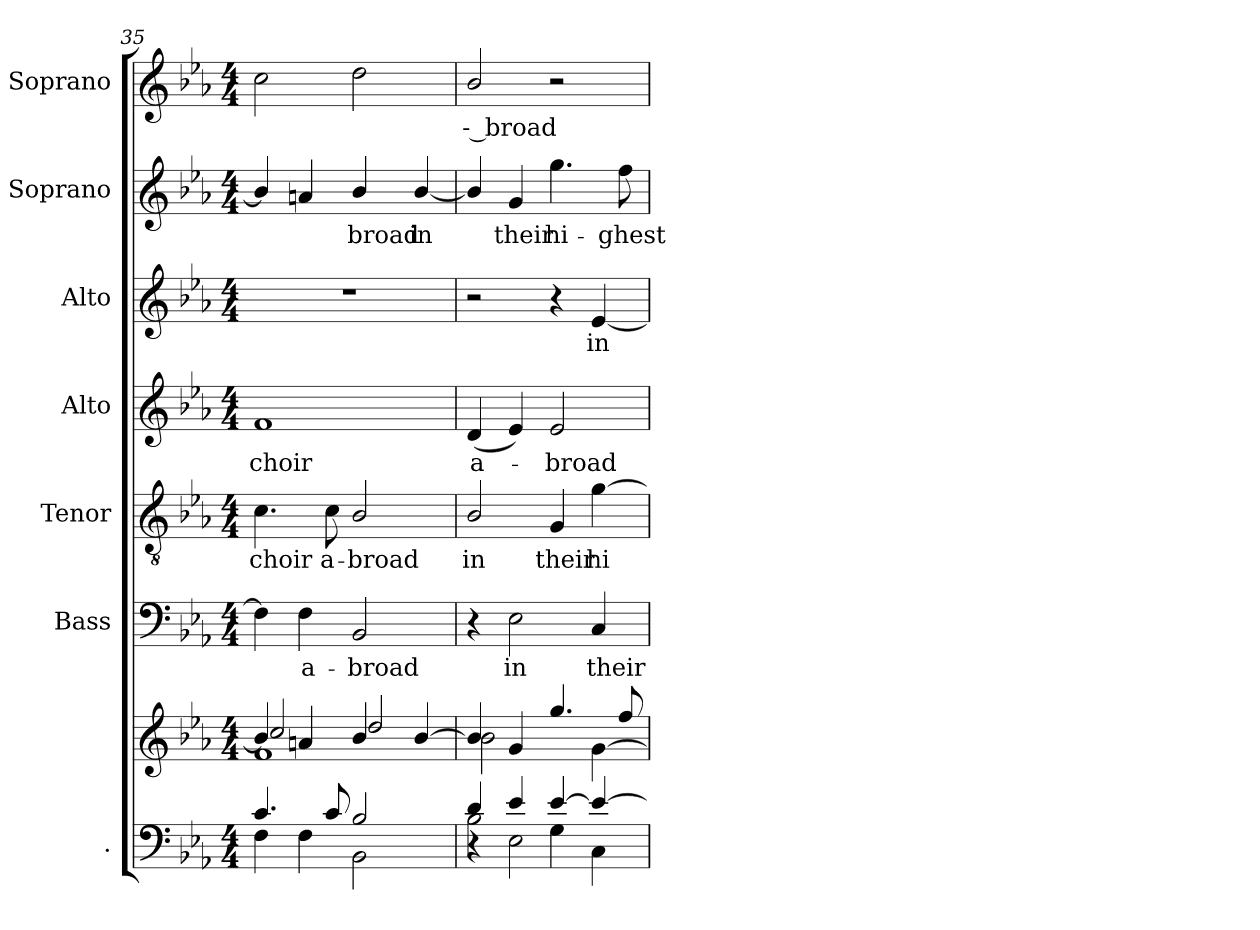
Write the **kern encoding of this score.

**kern	**kern	**kern	**text	**kern	**text	**kern	**text	**kern	**text	**kern	**text	**kern	**text
*part7	*part7	*part6	*part6	*part5	*part5	*part4	*part4	*part3	*part3	*part2	*part2	*part1	*part1
*staff8	*staff7	*staff6	*staff6	*staff5	*staff5	*staff4	*staff4	*staff3	*staff3	*staff2	*staff2	*staff1	*staff1
*I".	*	*I"Bass	*	*I"Tenor	*	*I"Alto	*	*I"Alto	*	*I"Soprano	*	*I"Soprano	*
*	*	*I'B.	*	*I'T.	*	*	*	*I'A.	*	*	*	*I'S.	*
*clefF4	*clefG2	*clefF4	*	*clefGv2	*	*clefG2	*	*clefG2	*	*clefG2	*	*clefG2	*
*	*	*	*	*ITrd7c12	*	*	*	*	*	*	*	*	*
*k[b-e-a-]	*k[b-e-a-]	*k[b-e-a-]	*	*k[b-e-a-]	*	*k[b-e-a-]	*	*k[b-e-a-]	*	*k[b-e-a-]	*	*k[b-e-a-]	*
*E-:	*E-:	*E-:	*	*E-:	*	*E-:	*	*E-:	*	*E-:	*	*E-:	*
*M4/4	*M4/4	*M4/4	*	*M4/4	*	*M4/4	*	*M4/4	*	*M4/4	*	*M4/4	*
=35	=35	=35	=35	=35	=35	=35	=35	=35	=35	=35	=35	=35	=35
*^	*^	*	*	*	*	*	*	*	*	*	*	*	*
*	*	*	*^	*	*	*	*	*	*	*	*	*	*	*	*
!	!	!	!	!	!	!	!	!LO:LY:b:color=#000000	!	!	!	!	!	!	!	!
!	!	!	!	!	!	!	!	!	!	!LO:LY:b:color=#000000	!	!	!	!	!	!
4.ci/	4Fi\	4b-i/]	2cci/	1fi	4Fi\]	.	4.Ci\	choir	1fi	choir	1r	.	4b-i/]	.	2cci\	.
!	!	!	!	!	!	!LO:LY:b:color=#000000	!	!	!	!	!	!	!	!	!	!
.	4Fi\	4ani/	.	.	4Fi\	a-	.	.	.	.	.	.	4ani/	.	.	.
!	!	!	!	!	!	!	!	!LO:LY:b:color=#000000	!	!	!	!	!	!	!	!
8ci/	.	.	.	.	.	.	8Ci\	a-	.	.	.	.	.	.	.	.
!	!	!	!	!	!	!LO:LY:b:color=#000000	!	!	!	!	!	!	!	!	!	!
!	!	!	!	!	!	!	!	!LO:LY:b:color=#000000	!	!	!	!	!	!	!	!
!	!	!	!	!	!	!	!	!	!	!	!	!	!	!LO:LY:b:color=#000000	!	!
2B-i/	2BB-i\	4b-i/	2ddi/	.	2BB-i/	-broad	2BB-i/	-broad	.	.	.	.	4b-i/	-broad	2ddi\	.
!	!	!	!	!	!	!	!	!	!	!	!	!	!	!LO:LY:b:color=#000000	!	!
.	.	[4b-i/	.	.	.	.	.	.	.	.	.	.	[4b-i/	in	.	.
!!LO:LB:g=z
=36	=36	=36	=36	=36	=36	=36	=36	=36	=36	=36	=36	=36	=36	=36	=36	=36
*	*^	*	*	*	*	*	*	*	*	*	*	*	*	*	*	*
!	!	!	!	!	!	!	!	!	!LO:LY:b:color=#000000	!	!	!	!	!	!	!	!
!	!	!	!	!	!	!	!	!	!	!	!LO:LY:b:color=#000000	!	!	!	!	!	!
!	!	!	!	!	!	!	!	!	!	!	!	!	!	!	!	!	!LO:LY:b:color=#000000
4di/	2B-i\	4r	4b-i/]	2b-i\	2.ryy	4r	.	2BB-i/	in	(4di/	a-	2r	.	4b-i/]	.	2b-i/	-- broad
!	!	!	!	!	!	!	!LO:LY:b:color=#000000	!	!	!	!	!	!	!	!	!	!
!	!	!	!	!	!	!	!	!	!	!	!	!	!	!	!LO:LY:b:color=#000000	!	!
4e-i/	.	2E-i\	4gi/	.	.	2E-i\	in	.	.	4e-i/)	.	.	.	4gi/	their	.	.
!	!	!	!	!	!	!	!	!	!LO:LY:b:color=#000000	!	!	!	!	!	!	!	!
!	!	!	!	!	!	!	!	!	!	!	!LO:LY:b:color=#000000	!	!	!	!	!	!
!	!	!	!	!	!	!	!	!	!	!	!	!	!	!	!LO:LY:b:color=#000000	!	!
[4e-i/	4Gi\	.	4.ggi/	2ryy	.	.	.	4GGi/	their	2e-i/	-broad	4r	.	4.ggi\	hi-	2r	.
!	!	!	!	!	!	!	!LO:LY:b:color=#000000	!	!	!	!	!	!	!	!	!	!
!	!	!	!	!	!	!	!	!	!LO:LY:b:color=#000000	!	!	!	!	!	!	!	!
!	!	!	!	!	!	!	!	!	!	!	!	!	!LO:LY:b:color=#000000	!	!	!	!
4e-i/_	4ryy	4Ci\	.	.	[4gi\	4Ci/	their	[4Gi\	hi-	.	.	[4e-i/	in	.	.	.	.
!	!	!	!	!	!	!	!	!	!	!	!	!	!	!	!LO:LY:b:color=#000000	!	!
.	.	.	8ffi/	.	.	.	.	.	.	.	.	.	.	8ffi\	-ghest	.	.
*v	*v	*v	*	*	*	*	*	*	*	*	*	*	*	*	*	*	*
*	*v	*v	*v	*	*	*	*	*	*	*	*	*	*	*	*
=	=	=	=	=	=	=	=	=	=	=	=	=	=
*-	*-	*-	*-	*-	*-	*-	*-	*-	*-	*-	*-	*-	*-
